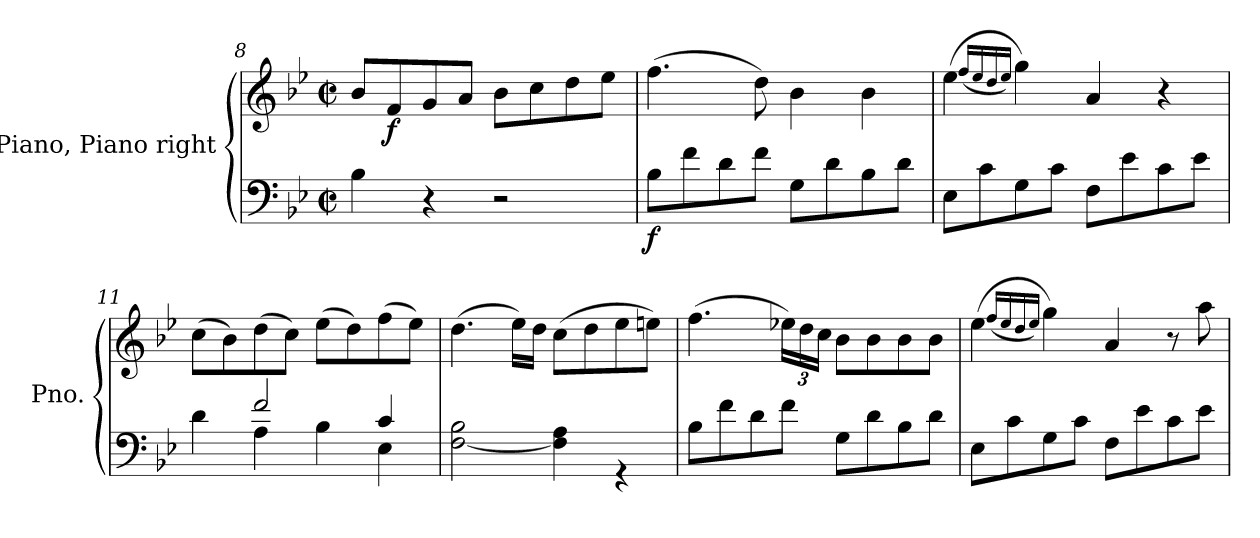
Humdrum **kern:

**kern	**kern	**dynam
*part1	*part1	*part1
*staff2	*staff1	*staff1/2
*I"Piano, Piano right	*	*
*I'Pno.	*	*
*clefF4	*clefG2	*
*k[b-e-]	*k[b-e-]	*
*M2/2	*M2/2	*
*met(c|)	*met(c|)	*
=8	=8	=8
4B-\	8b-/L	.
!	!	!LO:DY:b
.	8f/	f
4r	8g/	.
.	8a/J	.
2r	8b-\L	.
.	8cc\	.
.	8dd\	.
.	8ee-\J	.
=9	=9	=9
!	!	!LO:DY:b=2
8B-\L	(>4.ff\	f
8f\	.	.
8d\	.	.
8f\J	8dd\)	.
8G\L	4b-\	.
8d\	.	.
8B-\	4b-\	.
8d\J	.	.
=10	=10	=10
8E-\L	(>4ee-\	.
8c\	.	.
.	(<16qff/LL	.
.	16qee-/	.
.	16qdd/	.
.	16qee-/JJ)	.
8G\	4gg\)	.
8c\J	.	.
8F\L	4a/	.
8e-\	.	.
8c\	4r	.
8e-\J	.	.
=11	=11	=11
*^	*	*
4d\	4ryy	(>8cc\L	.
.	.	8b-\)	.
2f/	4A\	(>8dd\	.
.	.	8cc\J)	.
.	4B-\	(>8ee-\L	.
.	.	8dd\)	.
4c/	4E-\	(>8ff\	.
.	.	8ee-\J)	.
*v	*v	*	*
=12	=12	=12
[2F\ 2B-\	(>4.dd\	.
.	16ee-\LL)	.
.	16dd\JJ	.
4F\] 4A\	(>8cc\L	.
.	8dd\	.
4rGG	8ee-\	.
.	8een\J)	.
=13	=13	=13
8B-\L	(>4.ff\	.
8f\	.	.
8d\	.	.
*	*Xbrackettup	*
8f\J	24ee-X\LL)	.
.	24dd\	.
.	24cc\JJ	.
8G\L	8b-\L	.
8d\	8b-\	.
8B-\	8b-\	.
8d\J	8b-\J	.
=14	=14	=14
8E-\L	(>4ee-\	.
8c\	.	.
.	(<16qff/LL	.
.	16qee-/	.
.	16qdd/	.
.	16qee-/JJ)	.
8G\	4gg\)	.
8c\J	.	.
8F\L	4a/	.
8e-\	.	.
8c\	8r	.
8e-\J	8aa\	.
=	=	=
*-	*-	*-
